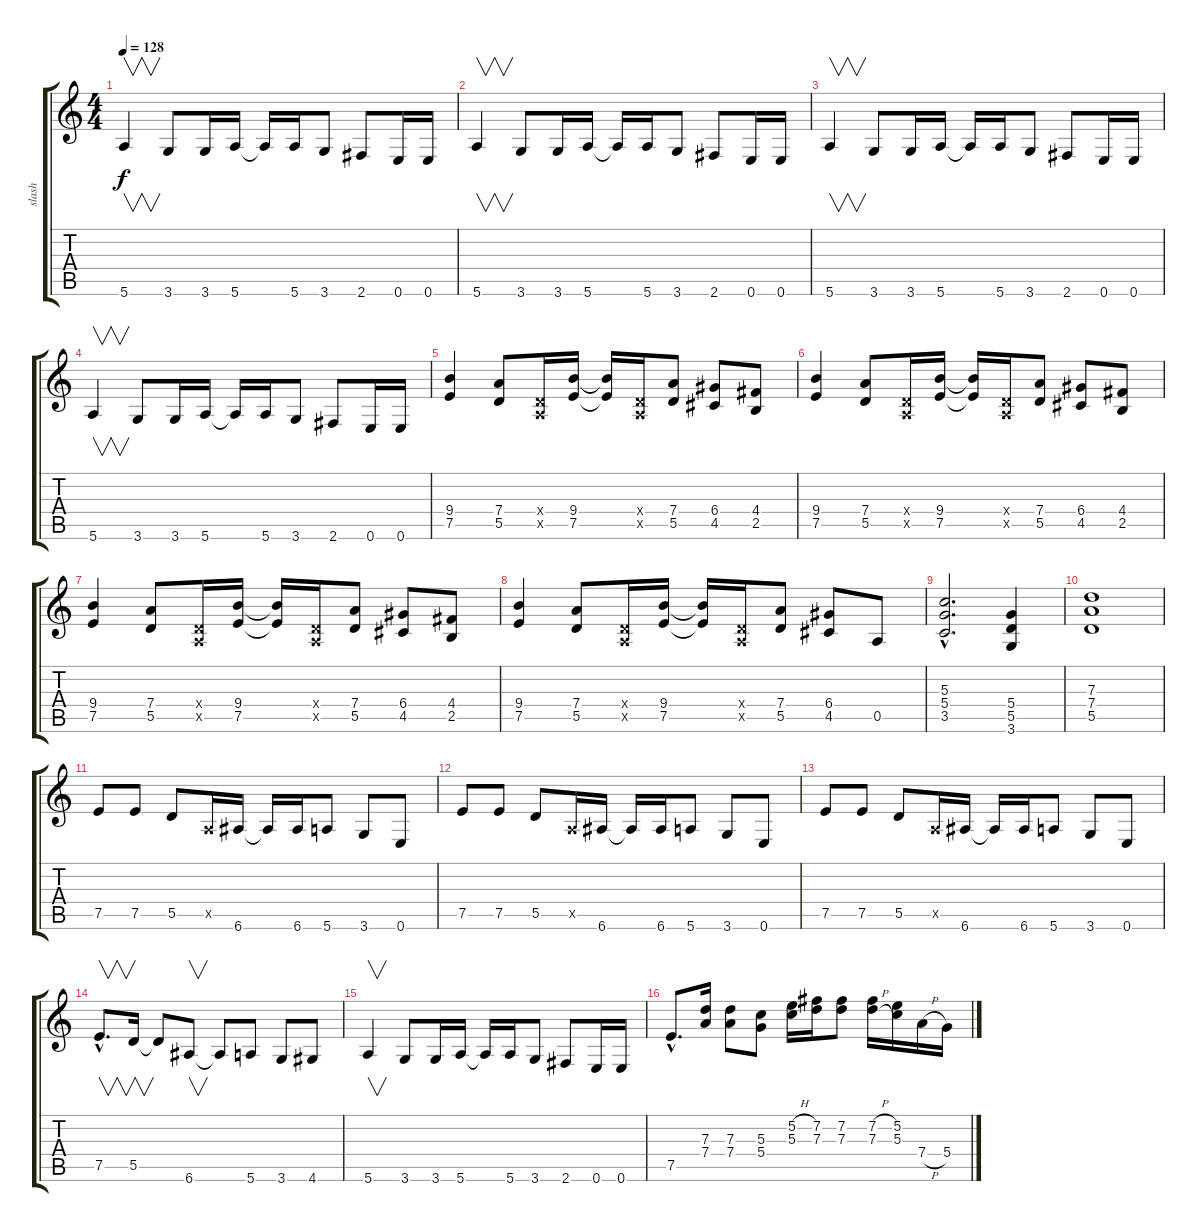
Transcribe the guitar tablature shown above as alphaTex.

\track ("slash" "slash") {instrument distortionguitar}
\staff {score tabs}
\tuning (E4 B3 G3 D3 A2 E2) {hide}
\ts (4 4)
\tempo 128
\clef g2
\ks c
5.6.4{v dy f} 3.6.8 3.6.16 5.6.16 5.6{t}.16 5.6.16 3.6.8 2.6.8 0.6.16 0.6.16 |
5.6.4{v} 3.6.8 3.6.16 5.6.16 5.6{t}.16 5.6.16 3.6.8 2.6.8 0.6.16 0.6.16 |
5.6.4{v} 3.6.8 3.6.16 5.6.16 5.6{t}.16 5.6.16 3.6.8 2.6.8 0.6.16 0.6.16 |
5.6.4{v} 3.6.8 3.6.16 5.6.16 5.6{t}.16 5.6.16 3.6.8 2.6.8 0.6.16 0.6.16 |
(9.4 7.5).4 (7.4 5.5).8 (0.4{x} 0.5{x}).16 (9.4 7.5).16 (9.4{t} 7.5{t}).16 (0.4{x} 0.5{x}).16 (7.4 5.5).8 (6.4 4.5).8 (4.4 2.5).8 |
(9.4 7.5).4 (7.4 5.5).8 (0.4{x} 0.5{x}).16 (9.4 7.5).16 (9.4{t} 7.5{t}).16 (0.4{x} 0.5{x}).16 (7.4 5.5).8 (6.4 4.5).8 (4.4 2.5).8 |
(9.4 7.5).4 (7.4 5.5).8 (0.4{x} 0.5{x}).16 (9.4 7.5).16 (9.4{t} 7.5{t}).16 (0.4{x} 0.5{x}).16 (7.4 5.5).8 (6.4 4.5).8 (4.4 2.5).8 |
(9.4 7.5).4 (7.4 5.5).8 (0.4{x} 0.5{x}).16 (9.4 7.5).16 (9.4{t} 7.5{t}).16 (0.4{x} 0.5{x}).16 (7.4 5.5).8 (6.4 4.5).8 0.5.8 |
(5.3{hac} 5.4{hac} 3.5{hac}).2{d} (5.4 5.5 3.6).4 |
(7.3 7.4 5.5).1 |
7.5.8 7.5.8 5.5.8 0.5{x}.16 6.6.16 6.6{t}.16 6.6.16 5.6.8 3.6.8 0.6.8 |
7.5.8 7.5.8 5.5.8 0.5{x}.16 6.6.16 6.6{t}.16 6.6.16 5.6.8 3.6.8 0.6.8 |
7.5.8 7.5.8 5.5.8 0.5{x}.16 6.6.16 6.6{t}.16 6.6.16 5.6.8 3.6.8 0.6.8 |
7.5{hac}.8{v d} 5.5.16{v} 5.5{t}.8 6.6.8{v} 6.6{t}.8 5.6.8 3.6.8 4.6.8 |
5.6.4{v} 3.6.8 3.6.16 5.6.16 5.6{t}.16 5.6.16 3.6.8 2.6.8 0.6.16 0.6.16 |
7.5{hac}.8{d} (7.3 7.4).16 (7.3 7.4).8 (5.3 5.4).8 (5.2{h} 5.3{h}).16 (7.2 7.3).16 (7.2 7.3).8 (7.2{h} 7.3{h}).16 (5.2 5.3).16 7.4{h}.16 5.4.16
